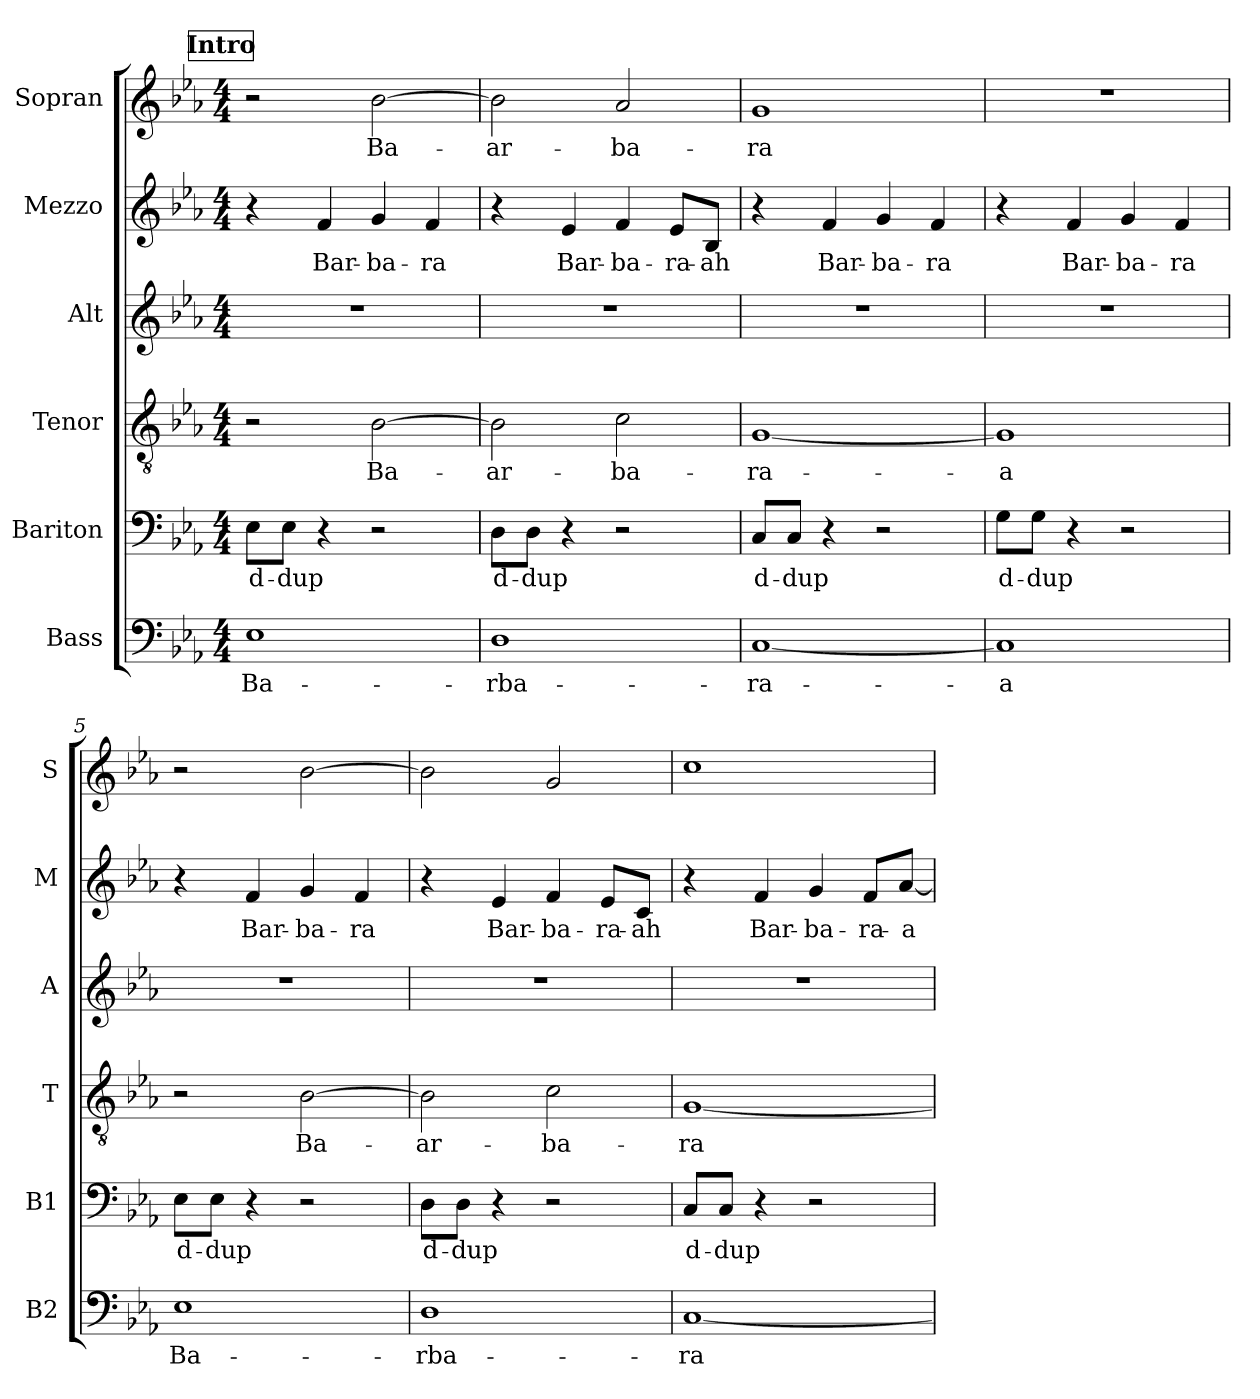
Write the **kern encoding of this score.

**kern	**text	**kern	**text	**kern	**text	**kern	**kern	**text	**kern	**text
*part6	*part6	*part5	*part5	*part4	*part4	*part3	*part2	*part2	*part1	*part1
*staff6	*staff6	*staff5	*staff5	*staff4	*staff4	*staff3	*staff2	*staff2	*staff1	*staff1
*I"Bass	*	*I"Bariton	*	*I"Tenor	*	*I"Alt	*I"Mezzo	*	*I"Sopran	*
*I'B2	*	*I'B1	*	*I'T	*	*I'A	*I'M	*	*I'S	*
*clefF4	*	*clefF4	*	*clefGv2	*	*clefG2	*clefG2	*	*clefG2	*
*k[b-e-a-]	*	*k[b-e-a-]	*	*k[b-e-a-]	*	*k[b-e-a-]	*k[b-e-a-]	*	*k[b-e-a-]	*
*M4/4	*	*M4/4	*	*M4/4	*	*M4/4	*M4/4	*	*M4/4	*
*MM126	*	*MM126	*	*MM126	*	*MM126	*MM126	*	*MM126	*
!!LO:REH:place=s1:a:B:fs=14:t=Intro
=1	=1	=1	=1	=1	=1	=1	=1	=1	=1	=1
!	!LO:LY:b	!	!LO:LY:b	!	!	!	!	!	!	!
1E-	Ba-	8E-\L	d-	2r	.	1r	4r	.	2r	.
!	!	!	!LO:LY:b	!	!	!	!	!	!	!
.	.	8E-\J	-dup	.	.	.	.	.	.	.
!	!	!	!	!	!	!	!	!LO:LY:b	!	!
.	.	4r	.	.	.	.	4f/	Bar-	.	.
!	!	!	!	!	!LO:LY:b	!	!	!LO:LY:b	!	!LO:LY:b
.	.	2r	.	[2B-\	Ba-	.	4g/	-ba-	[2b-\	Ba-
!	!	!	!	!	!	!	!	!LO:LY:b	!	!
.	.	.	.	.	.	.	4f/	-ra	.	.
=2	=2	=2	=2	=2	=2	=2	=2	=2	=2	=2
!	!LO:LY:b	!	!LO:LY:b	!	!LO:LY:b	!	!	!	!	!LO:LY:b
1D	-rba-	8D\L	d-	2B-\]	-ar-	1r	4r	.	2b-\]	-ar-
!	!	!	!LO:LY:b	!	!	!	!	!	!	!
.	.	8D\J	-dup	.	.	.	.	.	.	.
!	!	!	!	!	!	!	!	!LO:LY:b	!	!
.	.	4r	.	.	.	.	4e-/	Bar-	.	.
!	!	!	!	!	!LO:LY:b	!	!	!LO:LY:b	!	!LO:LY:b
.	.	2r	.	2c\	-ba-	.	4f/	-ba-	2a-/	-ba-
!	!	!	!	!	!	!	!	!LO:LY:b	!	!
.	.	.	.	.	.	.	8e-/L	-ra-	.	.
!	!	!	!	!	!	!	!	!LO:LY:b	!	!
.	.	.	.	.	.	.	8B-/J	-ah	.	.
=3	=3	=3	=3	=3	=3	=3	=3	=3	=3	=3
!	!LO:LY:b	!	!LO:LY:b	!	!LO:LY:b	!	!	!	!	!LO:LY:b
[1C	-ra-	8C/L	d-	[1G	-ra-	1r	4r	.	1g	-ra
!	!	!	!LO:LY:b	!	!	!	!	!	!	!
.	.	8C/J	-dup	.	.	.	.	.	.	.
!	!	!	!	!	!	!	!	!LO:LY:b	!	!
.	.	4r	.	.	.	.	4f/	Bar-	.	.
!	!	!	!	!	!	!	!	!LO:LY:b	!	!
.	.	2r	.	.	.	.	4g/	-ba-	.	.
!	!	!	!	!	!	!	!	!LO:LY:b	!	!
.	.	.	.	.	.	.	4f/	-ra	.	.
=4	=4	=4	=4	=4	=4	=4	=4	=4	=4	=4
!	!LO:LY:b	!	!LO:LY:b	!	!LO:LY:b	!	!	!	!	!
1C]	-a	8G\L	d-	1G]	-a	1r	4r	.	1r	.
!	!	!	!LO:LY:b	!	!	!	!	!	!	!
.	.	8G\J	-dup	.	.	.	.	.	.	.
!	!	!	!	!	!	!	!	!LO:LY:b	!	!
.	.	4r	.	.	.	.	4f/	Bar-	.	.
!	!	!	!	!	!	!	!	!LO:LY:b	!	!
.	.	2r	.	.	.	.	4g/	-ba-	.	.
!	!	!	!	!	!	!	!	!LO:LY:b	!	!
.	.	.	.	.	.	.	4f/	-ra	.	.
!!LO:LB:g=z
=5	=5	=5	=5	=5	=5	=5	=5	=5	=5	=5
!	!LO:LY:b	!	!LO:LY:b	!	!	!	!	!	!	!
1E-	Ba-	8E-\L	d-	2r	.	1r	4r	.	2r	.
!	!	!	!LO:LY:b	!	!	!	!	!	!	!
.	.	8E-\J	-dup	.	.	.	.	.	.	.
!	!	!	!	!	!	!	!	!LO:LY:b	!	!
.	.	4r	.	.	.	.	4f/	Bar-	.	.
!	!	!	!	!	!LO:LY:b	!	!	!LO:LY:b	!	!
.	.	2r	.	[2B-\	Ba-	.	4g/	-ba-	[2b-\	.
!	!	!	!	!	!	!	!	!LO:LY:b	!	!
.	.	.	.	.	.	.	4f/	-ra	.	.
=6	=6	=6	=6	=6	=6	=6	=6	=6	=6	=6
!	!LO:LY:b	!	!LO:LY:b	!	!LO:LY:b	!	!	!	!	!
1D	-rba-	8D\L	d-	2B-\]	-ar-	1r	4r	.	2b-\]	.
!	!	!	!LO:LY:b	!	!	!	!	!	!	!
.	.	8D\J	-dup	.	.	.	.	.	.	.
!	!	!	!	!	!	!	!	!LO:LY:b	!	!
.	.	4r	.	.	.	.	4e-/	Bar-	.	.
!	!	!	!	!	!LO:LY:b	!	!	!LO:LY:b	!	!
.	.	2r	.	2c\	-ba-	.	4f/	-ba-	2g/	.
!	!	!	!	!	!	!	!	!LO:LY:b	!	!
.	.	.	.	.	.	.	8e-/L	-ra-	.	.
!	!	!	!	!	!	!	!	!LO:LY:b	!	!
.	.	.	.	.	.	.	8c/J	-ah	.	.
=7	=7	=7	=7	=7	=7	=7	=7	=7	=7	=7
!	!LO:LY:b	!	!LO:LY:b	!	!LO:LY:b	!	!	!	!	!
[1C	-ra-	8C/L	d-	[1G	-ra-	1r	4r	.	1cc	.
!	!	!	!LO:LY:b	!	!	!	!	!	!	!
.	.	8C/J	-dup	.	.	.	.	.	.	.
!	!	!	!	!	!	!	!	!LO:LY:b	!	!
.	.	4r	.	.	.	.	4f/	Bar-	.	.
!	!	!	!	!	!	!	!	!LO:LY:b	!	!
.	.	2r	.	.	.	.	4g/	-ba-	.	.
!	!	!	!	!	!	!	!	!LO:LY:b	!	!
.	.	.	.	.	.	.	8f/L	-ra-	.	.
!	!	!	!	!	!	!	!	!LO:LY:b	!	!
.	.	.	.	.	.	.	[8a-/J	-a-	.	.
=	=	=	=	=	=	=	=	=	=	=
*-	*-	*-	*-	*-	*-	*-	*-	*-	*-	*-
